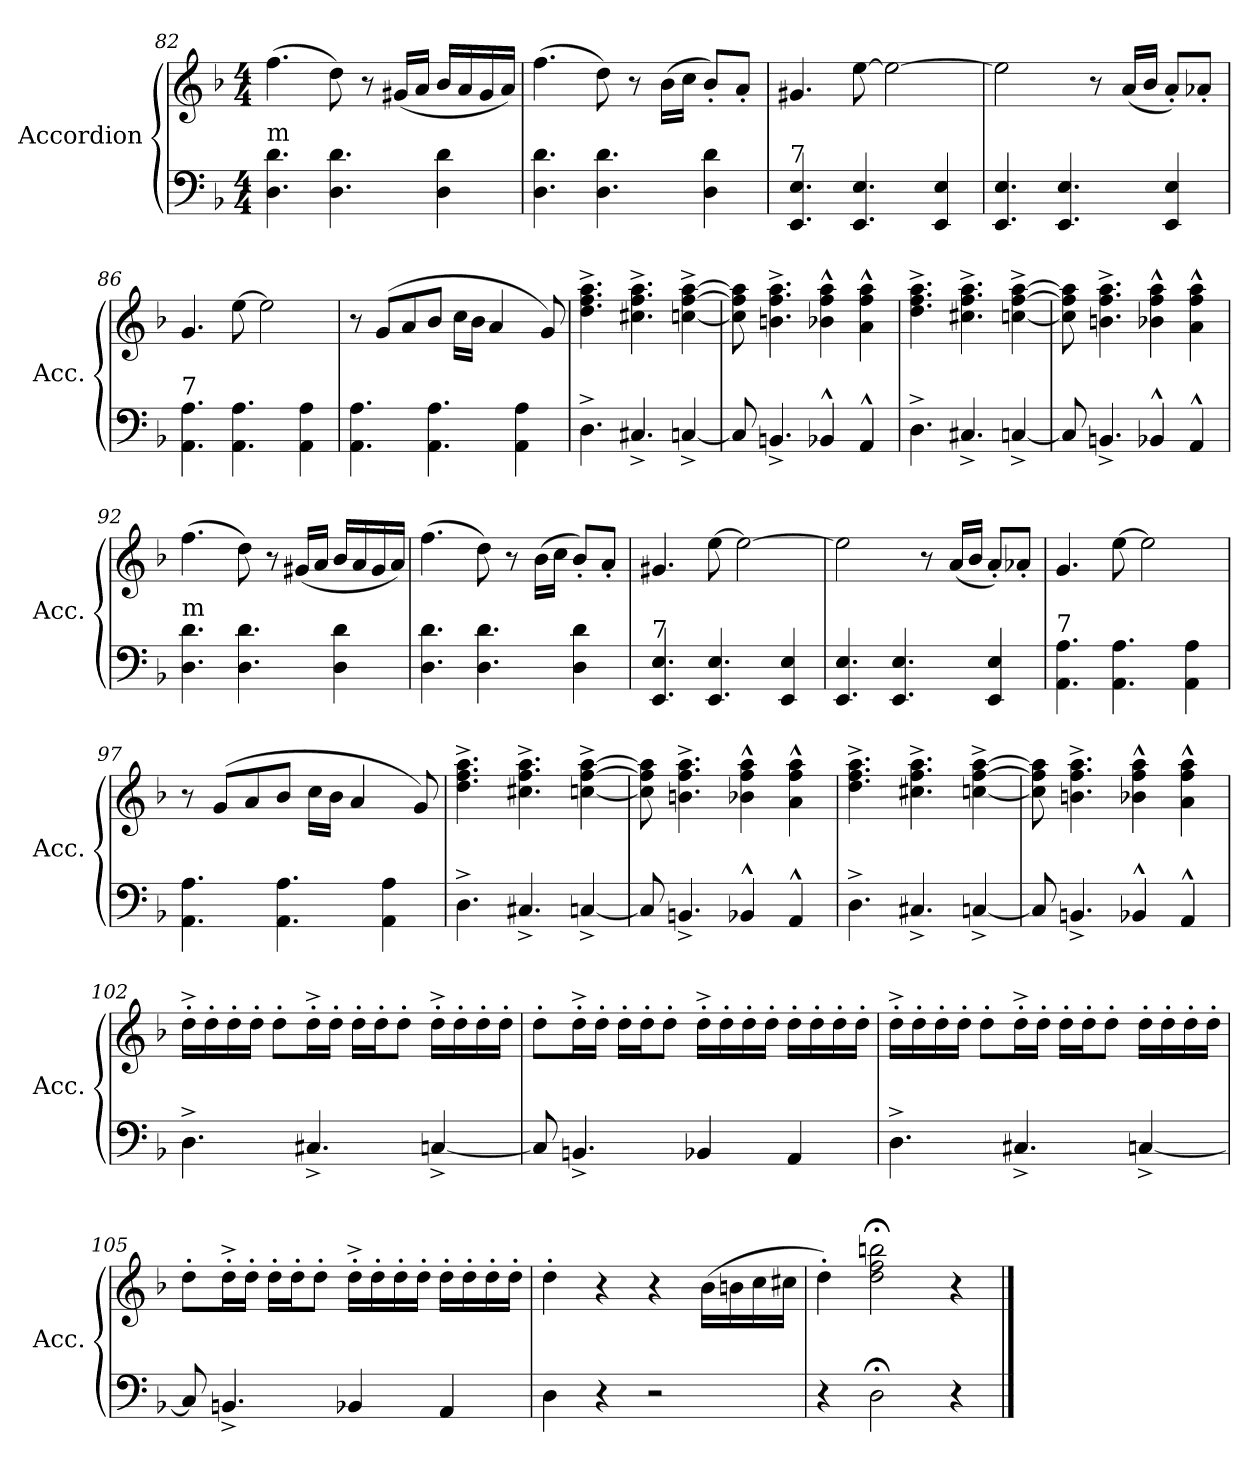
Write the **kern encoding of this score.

**kern	**kern
*part1	*part1
*staff2	*staff1
*I"Accordion	*
*I'Acc.	*
!!LO:LB:g=z
*clefF4	*clefG2
*k[b-]	*k[b-]
*M4/4	*M4/4
=82	=82
!LO:TX:a:t=m	!
4.D\ 4.d\	(>4.ff\
4.D\ 4.d\	8dd\)
.	8r
.	(<16g#X/LL
.	16a/JJ
4D\ 4d\	16b-/LL
.	16a/
.	16g#/
.	16a/JJ)
=83	=83
4.D\ 4.d\	(>4.ff\
4.D\ 4.d\	8dd\)
.	8r
.	(>16b-\LL
.	16cc\JJ
4D\ 4d\	8b-'/L)
.	8a'/J
=84	=84
!LO:TX:a:t=7	!
4.EE/ 4.E/	4.g#X/
4.EE/ 4.E/	[8ee\
.	2ee\_
4EE/ 4E/	.
=85	=85
4.EE/ 4.E/	2ee\]
4.EE/ 4.E/	.
.	8r
.	(<16a/LL
.	16b-/JJ
4EE/ 4E/	8a'/L)
.	8a-X'/J
=86	=86
!LO:TX:a:t=7	!
4.AA\ 4.A\	4.g/
4.AA\ 4.A\	[8ee\
.	2ee\]
4AA\ 4A\	.
=87	=87
4.AA\ 4.A\	8r
.	(>8g/L
.	8a/
4.AA\ 4.A\	8b-/J
.	16cc\LL
.	16b-\JJ
.	4a/
4AA\ 4A\	.
.	8g/)
!!LO:LB:g=z
=88	=88
4.D^\	4.dd\^ 4.ff\^ 4.aa\^
4.C#X^/	4.cc#X\^ 4.ff\^ 4.aa\^
[4Cn^/	[4ccn\^ [4ff\^ [4aa\^
=89	=89
8C/]	8cc\] 8ff\] 8aa\]
4.BBn^/	4.bn\^ 4.ff\^ 4.aa\^
4BB-X^^/	4b-X\^^ 4ff\^^ 4aa\^^
4AA^^/	4a\^^ 4ff\^^ 4aa\^^
=90	=90
4.D^\	4.dd\^ 4.ff\^ 4.aa\^
4.C#X^/	4.cc#X\^ 4.ff\^ 4.aa\^
[4Cn^/	[4ccn\^ [4ff\^ [4aa\^
=91	=91
8C/]	8cc\] 8ff\] 8aa\]
4.BBn^/	4.bn\^ 4.ff\^ 4.aa\^
4BB-X^^/	4b-X\^^ 4ff\^^ 4aa\^^
4AA^^/	4a\^^ 4ff\^^ 4aa\^^
=92	=92
!LO:TX:a:t=m	!
4.D\ 4.d\	(>4.ff\
4.D\ 4.d\	8dd\)
.	8r
.	(<16g#X/LL
.	16a/JJ
4D\ 4d\	16b-/LL
.	16a/
.	16g#/
.	16a/JJ)
=93	=93
4.D\ 4.d\	(>4.ff\
4.D\ 4.d\	8dd\)
.	8r
.	(>16b-\LL
.	16cc\JJ
4D\ 4d\	8b-'/L)
.	8a'/J
!!LO:LB:g=z
=94	=94
!LO:TX:a:t=7	!
4.EE/ 4.E/	4.g#X/
4.EE/ 4.E/	[8ee\
.	2ee\_
4EE/ 4E/	.
=95	=95
4.EE/ 4.E/	2ee\]
4.EE/ 4.E/	.
.	8r
.	(<16a/LL
.	16b-/JJ
4EE/ 4E/	8a'/L)
.	8a-X'/J
=96	=96
!LO:TX:a:t=7	!
4.AA\ 4.A\	4.g/
4.AA\ 4.A\	[8ee\
.	2ee\]
4AA\ 4A\	.
=97	=97
4.AA\ 4.A\	8r
.	(>8g/L
.	8a/
4.AA\ 4.A\	8b-/J
.	16cc\LL
.	16b-\JJ
.	4a/
4AA\ 4A\	.
.	8g/)
=98	=98
4.D^\	4.dd\^ 4.ff\^ 4.aa\^
4.C#X^/	4.cc#X\^ 4.ff\^ 4.aa\^
[4Cn^/	[4ccn\^ [4ff\^ [4aa\^
=99	=99
8C/]	8cc\] 8ff\] 8aa\]
4.BBn^/	4.bn\^ 4.ff\^ 4.aa\^
4BB-X^^/	4b-X\^^ 4ff\^^ 4aa\^^
4AA^^/	4a\^^ 4ff\^^ 4aa\^^
!!LO:LB:g=z
=100	=100
4.D^\	4.dd\^ 4.ff\^ 4.aa\^
4.C#X^/	4.cc#X\^ 4.ff\^ 4.aa\^
[4Cn^/	[4ccn\^ [4ff\^ [4aa\^
=101	=101
8C/]	8cc\] 8ff\] 8aa\]
4.BBn^/	4.bn\^ 4.ff\^ 4.aa\^
4BB-X^^/	4b-X\^^ 4ff\^^ 4aa\^^
4AA^^/	4a\^^ 4ff\^^ 4aa\^^
=102	=102
4.D^\	16dd'^\LL
.	16dd'\
.	16dd'\
.	16dd'\JJ
.	8dd'\L
4.C#X^/	16dd'^\L
.	16dd'\JJ
.	16dd'\LL
.	16dd'\J
.	8dd'\J
[4Cn^/	16dd'^\LL
.	16dd'\
.	16dd'\
.	16dd'\JJ
=103	=103
8C/]	8dd'\L
4.BBn^/	16dd'^\L
.	16dd'\JJ
.	16dd'\LL
.	16dd'\J
.	8dd'\J
4BB-X/	16dd'^\LL
.	16dd'\
.	16dd'\
.	16dd'\JJ
4AA/	16dd'\LL
.	16dd'\
.	16dd'\
.	16dd'\JJ
!!LO:PB:g=z
=104	=104
4.D^\	16dd'^\LL
.	16dd'\
.	16dd'\
.	16dd'\JJ
.	8dd'\L
4.C#X^/	16dd'^\L
.	16dd'\JJ
.	16dd'\LL
.	16dd'\J
.	8dd'\J
[4Cn^/	16dd'\LL
.	16dd'\
.	16dd'\
.	16dd'\JJ
=105	=105
8C/]	8dd'\L
4.BBn^/	16dd'^\L
.	16dd'\JJ
.	16dd'\LL
.	16dd'\J
.	8dd'\J
4BB-X/	16dd'^\LL
.	16dd'\
.	16dd'\
.	16dd'\JJ
4AA/	16dd'\LL
.	16dd'\
.	16dd'\
.	16dd'\JJ
=106	=106
4D\	4dd'\
4r	4r
2r	4r
.	(>16b-\LL
.	16bn\
.	16cc\
.	16cc#X\JJ
=107	=107
4r	4dd'\)
2D;<\	2dd\;< 2ff\;< 2bbn\;<
4r	4r
==	==
*-	*-
